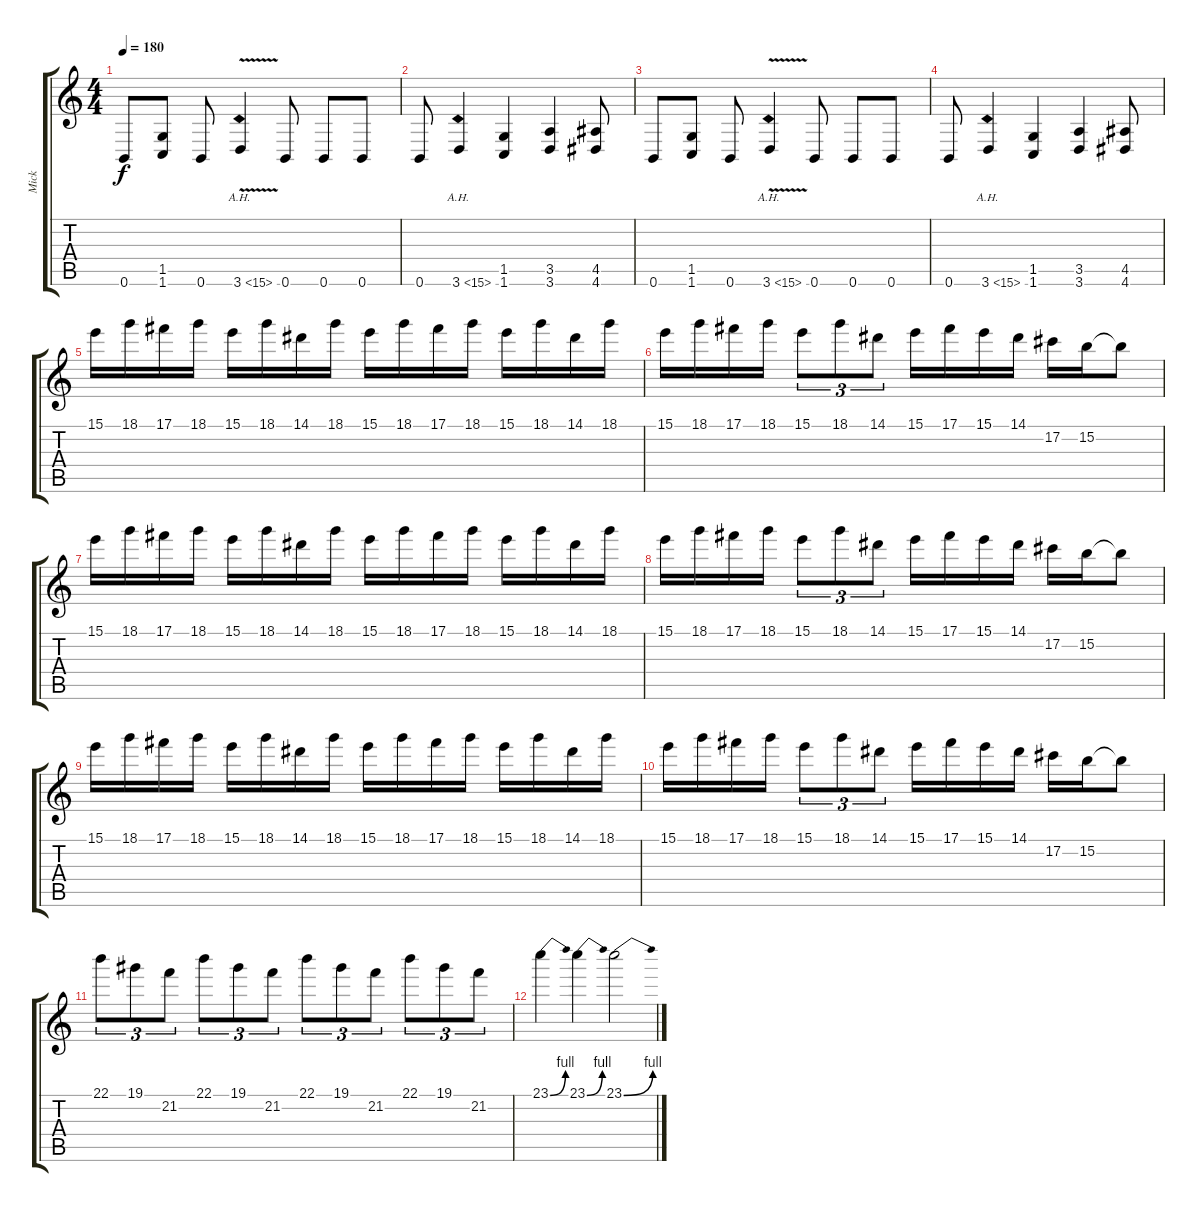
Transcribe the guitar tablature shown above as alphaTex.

\track ("Mick" "Mick") {instrument distortionguitar}
\staff {score tabs}
\tuning (Db4 Ab3 E3 B2 Gb2 B1) {hide}
\ts (4 4)
\tempo 180
\clef g2
\ks c
0.6.8{dy f} (1.5 1.6).8 0.6.8 3.6{ah 12 v}.4 0.6.8 0.6.8 0.6.8 |
0.6.8 3.6{ah 12}.4 (1.5 1.6).4 (3.5 3.6).4 (4.5 4.6).8 |
0.6.8 (1.5 1.6).8 0.6.8 3.6{ah 12 v}.4 0.6.8 0.6.8 0.6.8 |
0.6.8 3.6{ah 12}.4 (1.5 1.6).4 (3.5 3.6).4 (4.5 4.6).8 |
15.1.16 18.1.16 17.1.16 18.1.16 15.1.16 18.1.16 14.1.16 18.1.16 15.1.16 18.1.16 17.1.16 18.1.16 15.1.16 18.1.16 14.1.16 18.1.16 |
15.1.16 18.1.16 17.1.16 18.1.16 15.1.8{tu (3 2)} 18.1.8{tu (3 2)} 14.1.8{tu (3 2)} 15.1.16 17.1.16 15.1.16 14.1.16 17.2.16 15.2.16 15.2{t}.8 |
15.1.16 18.1.16 17.1.16 18.1.16 15.1.16 18.1.16 14.1.16 18.1.16 15.1.16 18.1.16 17.1.16 18.1.16 15.1.16 18.1.16 14.1.16 18.1.16 |
15.1.16 18.1.16 17.1.16 18.1.16 15.1.8{tu (3 2)} 18.1.8{tu (3 2)} 14.1.8{tu (3 2)} 15.1.16 17.1.16 15.1.16 14.1.16 17.2.16 15.2.16 15.2{t}.8 |
15.1.16 18.1.16 17.1.16 18.1.16 15.1.16 18.1.16 14.1.16 18.1.16 15.1.16 18.1.16 17.1.16 18.1.16 15.1.16 18.1.16 14.1.16 18.1.16 |
15.1.16 18.1.16 17.1.16 18.1.16 15.1.8{tu (3 2)} 18.1.8{tu (3 2)} 14.1.8{tu (3 2)} 15.1.16 17.1.16 15.1.16 14.1.16 17.2.16 15.2.16 15.2{t}.8 |
22.1.8{tu (3 2)} 19.1.8{tu (3 2)} 21.2.8{tu (3 2)} 22.1.8{tu (3 2)} 19.1.8{tu (3 2)} 21.2.8{tu (3 2)} 22.1.8{tu (3 2)} 19.1.8{tu (3 2)} 21.2.8{tu (3 2)} 22.1.8{tu (3 2)} 19.1.8{tu (3 2)} 21.2.8{tu (3 2)} |
23.1{be (bend 0 0 60 4)}.4 23.1{be (bend 0 0 60 4)}.4 23.1{be (bend 0 0 60 4)}.2
